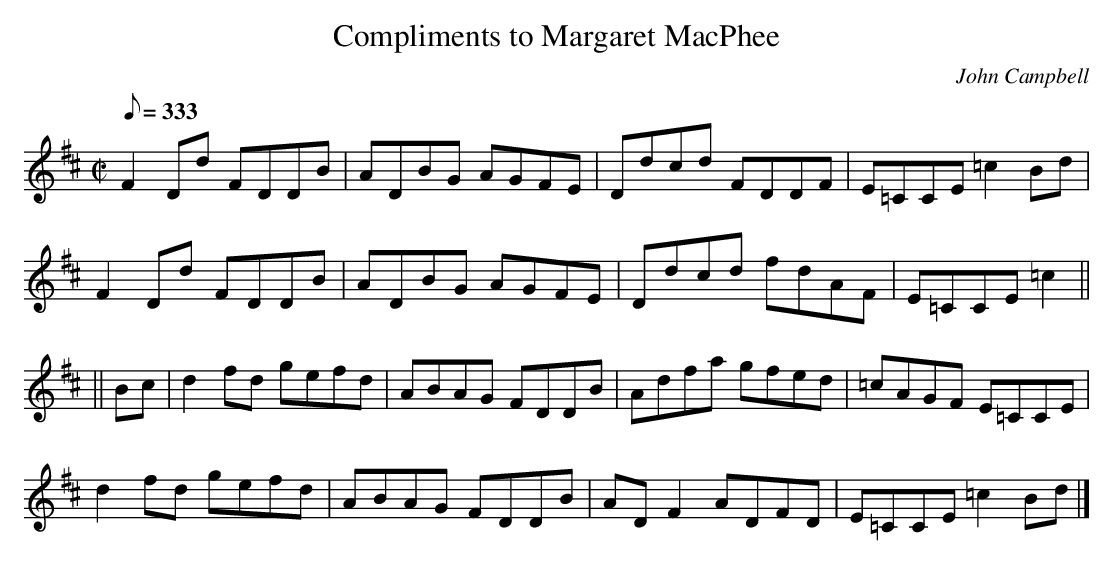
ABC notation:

X:1
T:Compliments to Margaret MacPhee
C:John Campbell
L:1/8
M:C|
Q:333
K:D
F2 Dd FDDB|ADBG AGFE|Ddcd FDDF|E=CCE =c2 Bd|
F2 Dd FDDB|ADBG AGFE|Ddcd fdAF|E=CCE =c2||
||Bc|d2 fd gefd|ABAG FDDB|Adfa gfed|=cAGF E=CCE|
d2 fd gefd|ABAG FDDB|AD F2 ADFD|E=CCE =c2 Bd|]
